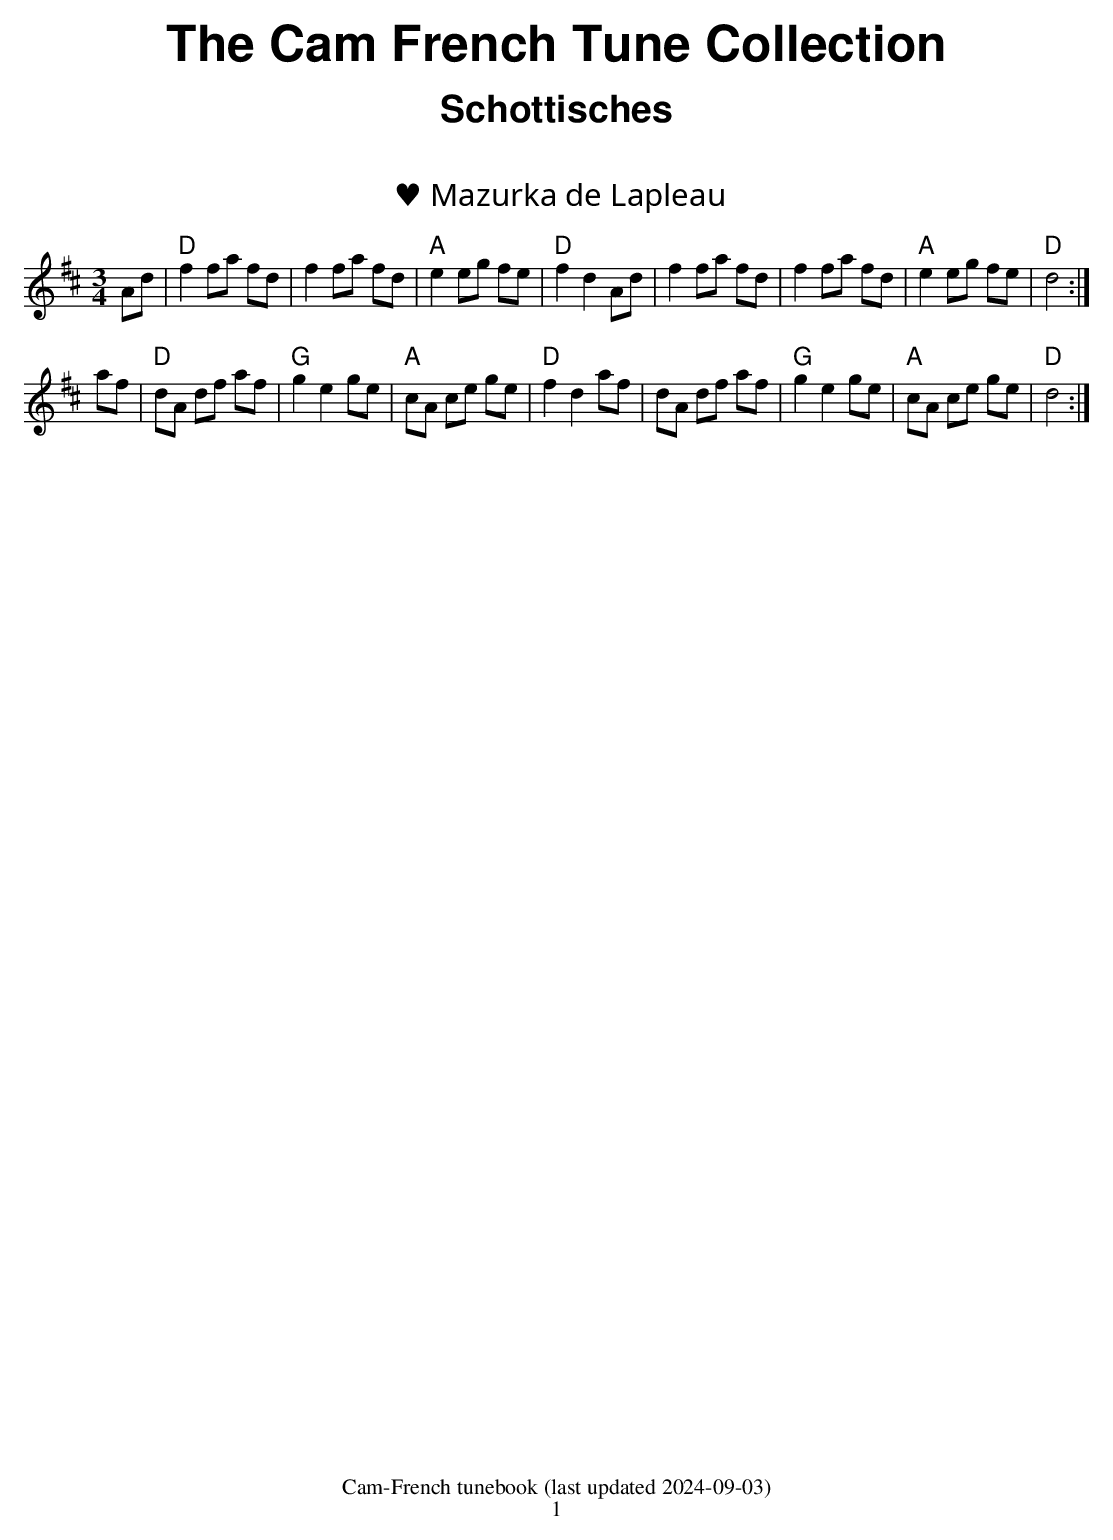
X:1
T:♥ Mazurka de Lapleau
M:3/4
L:1/8
K:Dmaj
Ad|"D"f2 fa fd|f2 fa fd|"A"e2 eg fe|"D"f2 d2 Ad| \
f2 fa fd|f2 fa fd|"A"e2 eg fe|"D"d4:|
af|"D"dA df af|"G"g2e2ge|"A"cA ce ge|"D"f2d2af| \
dA df af|"G"g2e2ge|"A"cA ce ge|"D"d4:|
